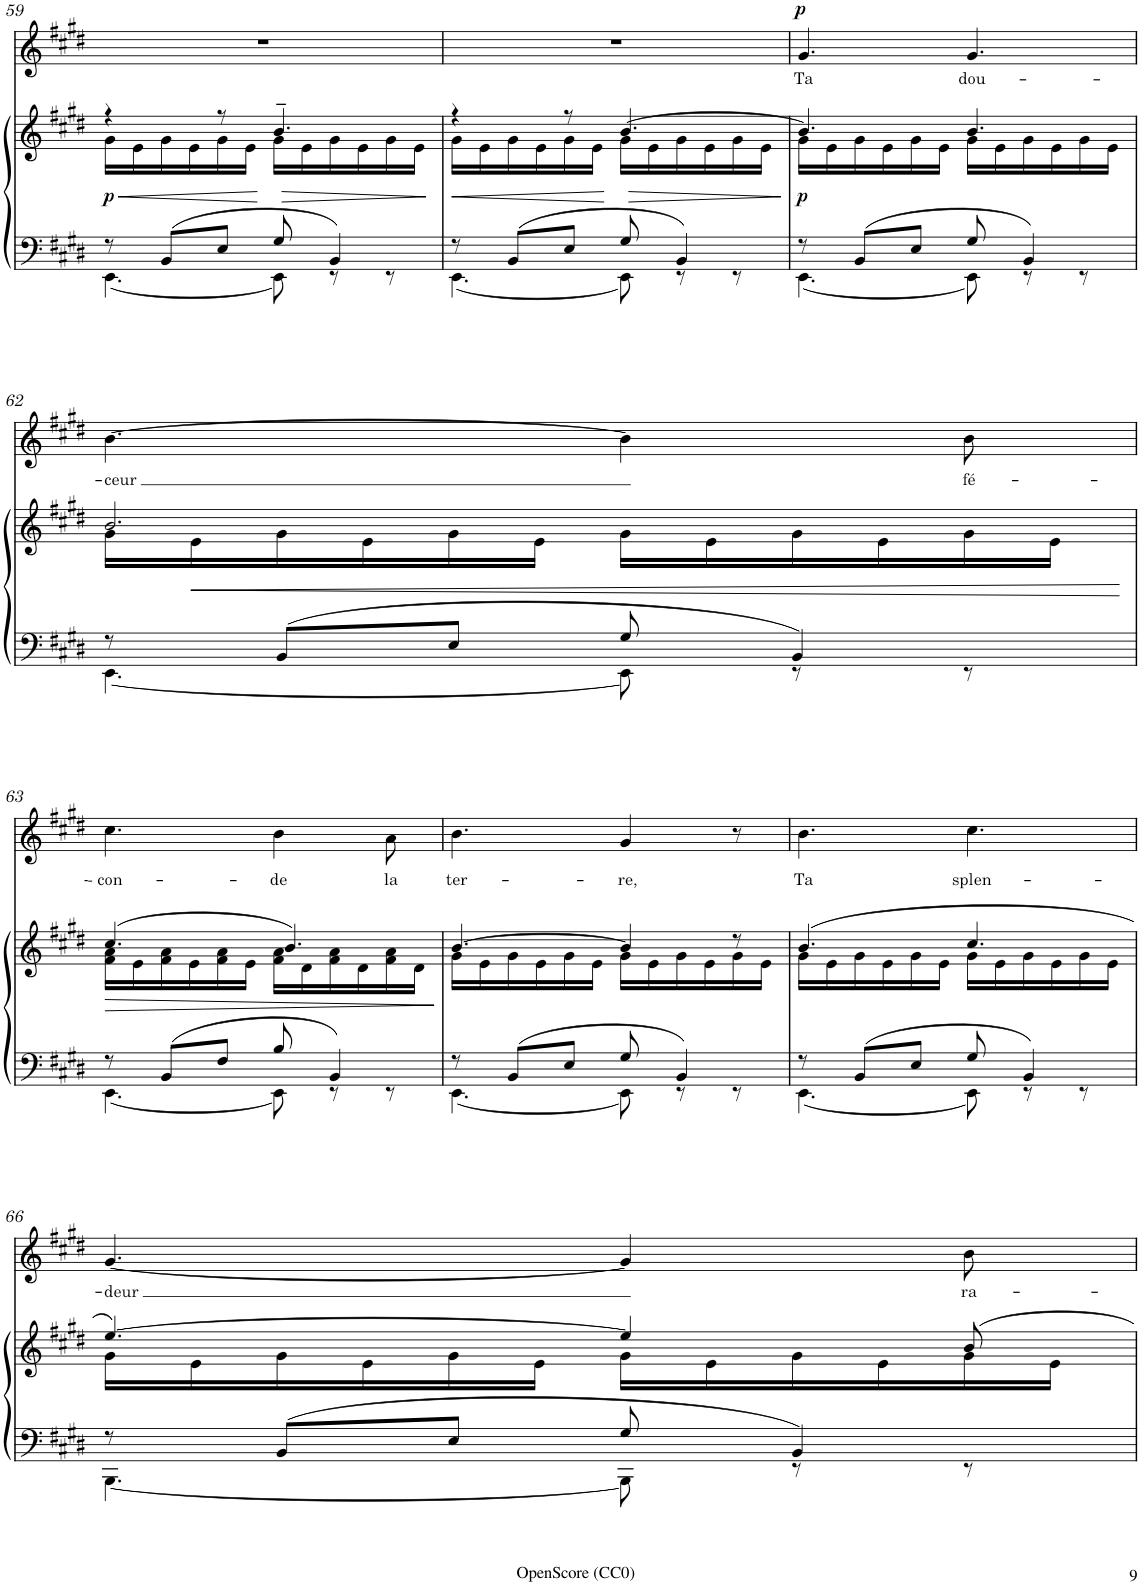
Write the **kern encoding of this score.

**kern	**kern	**dynam	**kern	**text	**dynam
*part2	*part2	*part2	*part1	*part1	*part1
*staff3	*staff2	*staff2/3	*staff1	*staff1	*staff1
*I"Piano	*	*	*I"Chant Voice	*	*
*I'Pno	*	*	*	*	*
!!LO:PB:g=z
*clefF4	*clefG2	*	*clefG2	*	*
*k[f#c#g#d#]	*k[f#c#g#d#]	*	*k[f#c#g#d#]	*	*
*M6/8	*M6/8	*	*M6/8	*	*
=59	=59	=59	=59	=59	=59
*^	*	*	*	*	*
!	!	!	!LO:HP:b	!	!	!
*	*	*^	*	*	*	*
!	!	!	!	!LO:DY:n=1:b	!	!	!
8r	[4.EE\	4r	16g#\LL	< p	2.r	.	.
.	.	.	16e\	.	.	.	.
8BB/L	.	.	16g#\	.	.	.	.
.	.	.	16e\	.	.	.	.
8E/J	.	8r	16g#\	.	.	.	.
.	.	.	16e\JJ	.	.	.	.
!	!	!	!	!LO:HP:b	!	!	!
8G#/	8EE\]	4.b~/	16g#\LL	>	.	.	.
.	.	.	16e\	.	.	.	.
4BB/	8r	.	16g#\	.	.	.	.
.	.	.	16e\	.	.	.	.
.	8r	.	16g#\	.	.	.	.
.	.	.	16e\JJ	.	.	.	.
*v	*v	*	*	*	*	*	*
*	*v	*v	*	*	*	*
.	.	[	.	.	.
=60	=60	=60	=60	=60	=60
*^	*	*	*	*	*
!	!	!	!LO:HP:b	!	!	!
*	*	*^	*	*	*	*
8r	[4.EE\	4r	16g#\LL	<	2.r	.	.
.	.	.	16e\	.	.	.	.
8BB/L	.	.	16g#\	.	.	.	.
.	.	.	16e\	.	.	.	.
8E/J	.	8r	16g#\	.	.	.	.
.	.	.	16e\JJ	.	.	.	.
!	!	!	!	!LO:HP:n=1:b	!	!	!
8G#/	8EE\]	[4.b/	16g#\LL	] >	.	.	.
.	.	.	16e\	.	.	.	.
4BB/	8r	.	16g#\	.	.	.	.
.	.	.	16e\	.	.	.	.
.	8r	.	16g#\	.	.	.	.
.	.	.	16e\JJ	.	.	.	.
*v	*v	*	*	*	*	*	*
*	*v	*v	*	*	*	*
.	.	[	.	.	.
=61	=61	=61	=61	=61	=61
*^	*^	*	*	*	*
!	!	!	!	!LO:DY:b	!	!LO:LY:b	!LO:DY:a
8r	[4.EE\	4.b/]	16g#\LL	p	4.g#/	Ta	p
.	.	.	16e\	.	.	.	.
8BB/L	.	.	16g#\	.	.	.	.
.	.	.	16e\	.	.	.	.
8E/J	.	.	16g#\	.	.	.	.
.	.	.	16e\JJ	.	.	.	.
!	!	!	!	!	!	!LO:LY:b	!
8G#/	8EE\]	4.b/	16g#\LL	.	4.g#/	dou-	.
.	.	.	16e\	.	.	.	.
4BB/	8r	.	16g#\	.	.	.	.
.	.	.	16e\	.	.	.	.
.	8r	.	16g#\	.	.	.	.
.	.	.	16e\JJ	.	.	.	.
!!LO:LB:g=z
=62	=62	=62	=62	=62	=62	=62	=62
!	!	!	!	!	!	!LO:LY:b	!
8r	[4.EE\	2.b/	16g#\LL	.	[4.b\	-ceur	.
!	!	!	!	!LO:HP:b	!	!	!
.	.	.	16e\	<	.	.	.
8BB/L	.	.	16g#\	.	.	.	.
.	.	.	16e\	.	.	.	.
8E/J	.	.	16g#\	.	.	.	.
.	.	.	16e\JJ	.	.	.	.
8G#/	8EE\]	.	16g#\LL	.	4b\]	.	.
.	.	.	16e\	.	.	.	.
4BB/	8r	.	16g#\	.	.	.	.
.	.	.	16e\	.	.	.	.
!	!	!	!	!	!	!LO:LY:b	!
.	8r	.	16g#\	.	8b\	fé-	.
.	.	.	16e\JJ	.	.	.	.
*v	*v	*	*	*	*	*	*
*	*v	*v	*	*	*	*
.	.	]	.	.	.
!!LO:LB:g=z
=63	=63	=63	=63	=63	=63
*^	*^	*	*	*	*
!	!	!	!	!	!	!LO:LY:b	!
8r	[4.EE\	(4.cc#/	16f#\ 16a\LL	.	4.cc#\	-- con-	.
.	.	.	16e\	.	.	.	.
8BB/L	.	.	16f#\ 16a\	.	.	.	.
.	.	.	16e\	.	.	.	.
8F#/J	.	.	16f#\ 16a\	.	.	.	.
.	.	.	16e\JJ	.	.	.	.
!	!	!	!	!	!	!LO:LY:b	!
8B/	8EE\]	4.b/)	16f#\ 16a\LL	.	4b\	-de	.
.	.	.	16d#\	.	.	.	.
4BB/	8r	.	16f#\ 16a\	.	.	.	.
.	.	.	16d#\	.	.	.	.
!	!	!	!	!	!	!LO:LY:b	!
.	8r	.	16f#\ 16a\	.	8a\	la	.
.	.	.	16d#\JJ	.	.	.	.
*v	*v	*	*	*	*	*	*
*	*v	*v	*	*	*	*
.	.	[	.	.	.
=64	=64	=64	=64	=64	=64
*^	*^	*	*	*	*
!	!	!	!	!	!	!LO:LY:b	!
8r	[4.EE\	[4.b/	16g#\LL	.	4.b\	ter-	.
.	.	.	16e\	.	.	.	.
8BB/L	.	.	16g#\	.	.	.	.
.	.	.	16e\	.	.	.	.
8E/J	.	.	16g#\	.	.	.	.
.	.	.	16e\JJ	.	.	.	.
!	!	!	!	!	!	!LO:LY:b	!
8G#/	8EE\]	4b/]	16g#\LL	.	4g#/	-re,	.
.	.	.	16e\	.	.	.	.
4BB/	8r	.	16g#\	.	.	.	.
.	.	.	16e\	.	.	.	.
.	8r	8r	16g#\	.	8r	.	.
.	.	.	16e\JJ	.	.	.	.
=65	=65	=65	=65	=65	=65	=65	=65
!	!	!	!	!	!	!LO:LY:b	!
8r	[4.EE\	(4.b/	16g#\LL	.	4.b\	Ta	.
.	.	.	16e\	.	.	.	.
8BB/L	.	.	16g#\	.	.	.	.
.	.	.	16e\	.	.	.	.
8E/J	.	.	16g#\	.	.	.	.
.	.	.	16e\JJ	.	.	.	.
!	!	!	!	!	!	!LO:LY:b	!
8G#/	8EE\]	4.cc#/	16g#\LL	.	4.cc#\	splen-	.
.	.	.	16e\	.	.	.	.
4BB/	8r	.	16g#\	.	.	.	.
.	.	.	16e\	.	.	.	.
.	8r	.	16g#\	.	.	.	.
.	.	.	16e\JJ	.	.	.	.
!!LO:LB:g=z
=66	=66	=66	=66	=66	=66	=66	=66
!	!	!	!	!	!	!LO:LY:b	!
8r	[4.BBB\	[4.ee/)	16g#\LL	.	[4.g#/	-deur	.
.	.	.	16e\	.	.	.	.
8BB/L	.	.	16g#\	.	.	.	.
.	.	.	16e\	.	.	.	.
8E/J	.	.	16g#\	.	.	.	.
.	.	.	16e\JJ	.	.	.	.
8G#/	8BBB\]	4ee/]	16g#\LL	.	4g#/]	.	.
.	.	.	16e\	.	.	.	.
4BB/	8r	.	16g#\	.	.	.	.
.	.	.	16e\	.	.	.	.
!	!	!	!	!	!	!LO:LY:b	!
.	8r	8b/	16g#\	.	8b\	ra-	.
.	.	.	16e\JJ	.	.	.	.
*v	*v	*	*	*	*	*	*
*	*v	*v	*	*	*	*
=	=	=	=	=	=
*-	*-	*-	*-	*-	*-
